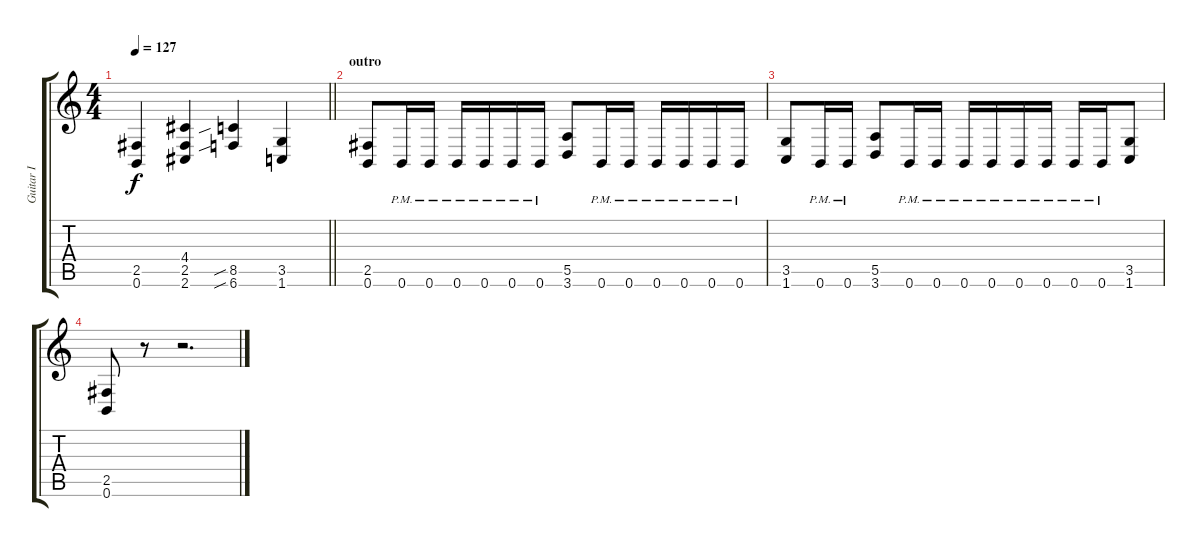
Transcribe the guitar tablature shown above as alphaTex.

\track ("Guitar I" "Guitar I") {instrument distortionguitar}
\staff {score tabs}
\tuning (B3 Gb3 D3 A2 E2 B1) {hide}
\ts (4 4)
\tempo 127
\clef g2
\barLineRight lightlight
\ks c
(2.5 0.6).4{dy f} (4.4 2.5 2.6).4 (8.5{sib} 6.6{sib}).4 (3.5 1.6).4 |
\section ("" "outro")
(2.5 0.6).8 0.6{pm}.16 0.6{pm}.16 0.6{pm}.16 0.6{pm}.16 0.6{pm}.16 0.6{pm}.16 (5.5 3.6).8 0.6{pm}.16 0.6{pm}.16 0.6{pm}.16 0.6{pm}.16 0.6{pm}.16 0.6{pm}.16 |
(3.5 1.6).8 0.6{pm}.16 0.6{pm}.16 (5.5 3.6).8 0.6{pm}.16 0.6{pm}.16 0.6{pm}.16 0.6{pm}.16 0.6{pm}.16 0.6{pm}.16 0.6{pm}.16 0.6{pm}.16 (3.5 1.6).8 |
(2.5 0.6).8 r.8 r.2{d}
